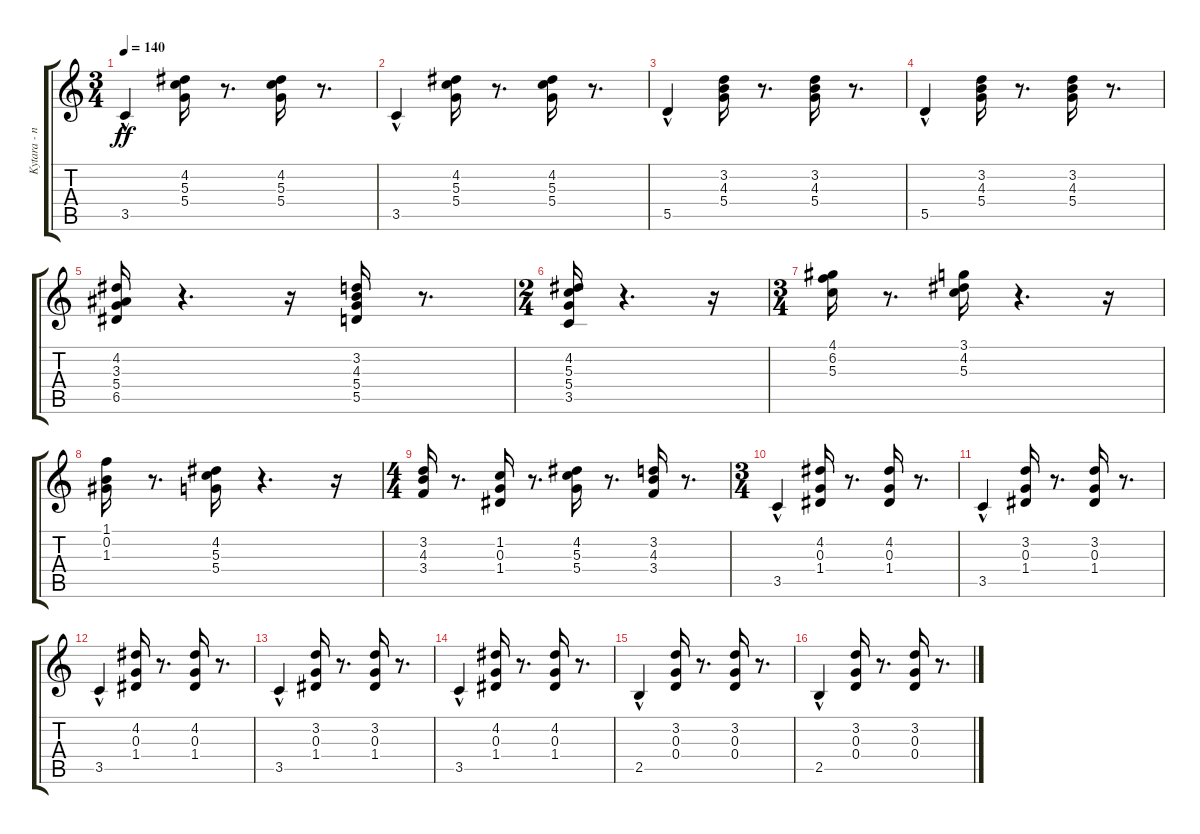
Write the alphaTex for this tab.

\track ("Kytara - noty" "Kytara - n") {instrument acousticguitarnylon}
\staff {score tabs}
\tuning (E4 B3 G3 D3 A2 E2) {hide}
\ts (3 4)
\tempo 140
\clef g2
\ks c
3.5{hac}.4{dy ff} (4.2 5.3 5.4).16 r.8{d} (4.2 5.3 5.4).16 r.8{d} |
3.5{hac}.4 (4.2 5.3 5.4).16 r.8{d} (4.2 5.3 5.4).16 r.8{d} |
5.5{hac}.4 (3.2 4.3 5.4).16 r.8{d} (3.2 4.3 5.4).16 r.8{d} |
5.5{hac}.4 (3.2 4.3 5.4).16 r.8{d} (3.2 4.3 5.4).16 r.8{d} |
(4.2 3.3 5.4 6.5).16 r.4{d} r.16 (3.2 4.3 5.4 5.5).16 r.8{d} |
\ts (2 4)
(4.2 5.3 5.4 3.5).16 r.4{d} r.16 |
\ts (3 4)
(4.1 6.2 5.3).16 r.8{d} (3.1 4.2 5.3).16 r.4{d} r.16 |
(1.1 0.2 1.3).16 r.8{d} (4.2 5.3 5.4).16 r.4{d} r.16 |
\ts (4 4)
(3.2 4.3 3.4).16 r.8{d} (1.2 0.3 1.4).16 r.8{d} (4.2 5.3 5.4).16 r.8{d} (3.2 4.3 3.4).16 r.8{d} |
\ts (3 4)
3.5{hac}.4 (4.2 0.3 1.4).16 r.8{d} (4.2 0.3 1.4).16 r.8{d} |
3.5{hac}.4 (3.2 0.3 1.4).16 r.8{d} (3.2 0.3 1.4).16 r.8{d} |
3.5{hac}.4 (4.2 0.3 1.4).16 r.8{d} (4.2 0.3 1.4).16 r.8{d} |
3.5{hac}.4 (3.2 0.3 1.4).16 r.8{d} (3.2 0.3 1.4).16 r.8{d} |
3.5{hac}.4 (4.2 0.3 1.4).16 r.8{d} (4.2 0.3 1.4).16 r.8{d} |
2.5{hac}.4 (3.2 0.3 0.4).16 r.8{d} (3.2 0.3 0.4).16 r.8{d} |
2.5{hac}.4 (3.2 0.3 0.4).16 r.8{d} (3.2 0.3 0.4).16 r.8{d}
